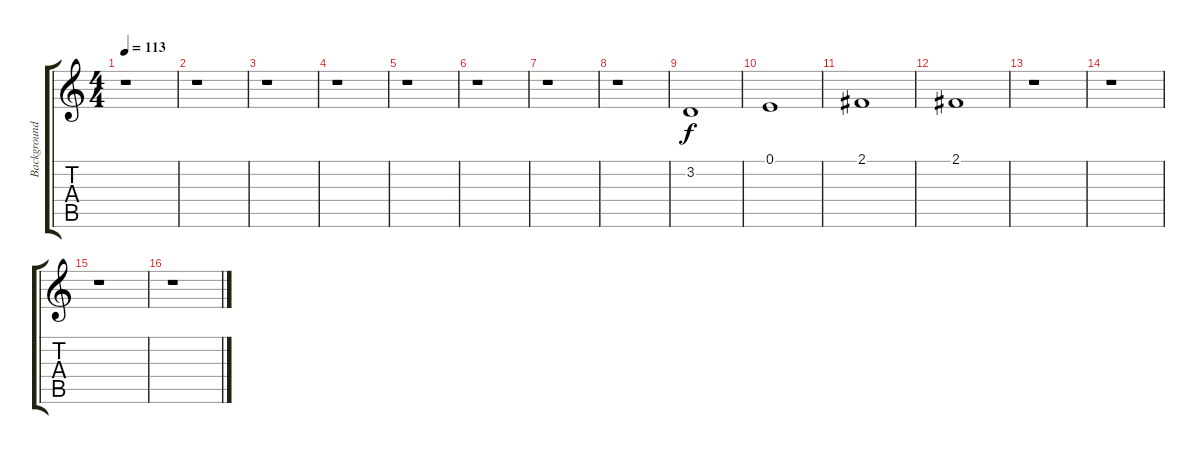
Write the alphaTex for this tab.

\track ("Background voice 2" "Background") {instrument ocarina}
\staff {score tabs}
\tuning (E4 B3 G3 D3 A2 E2) {hide}
\ts (4 4)
\tempo 113
\clef g2
\ks c
r.1{dy f} |
r.1 |
r.1 |
r.1 |
r.1 |
r.1 |
r.1 |
r.1 |
3.2.1 |
0.1.1 |
2.1.1 |
2.1.1 |
r.1 |
r.1 |
r.1 |
r.1
